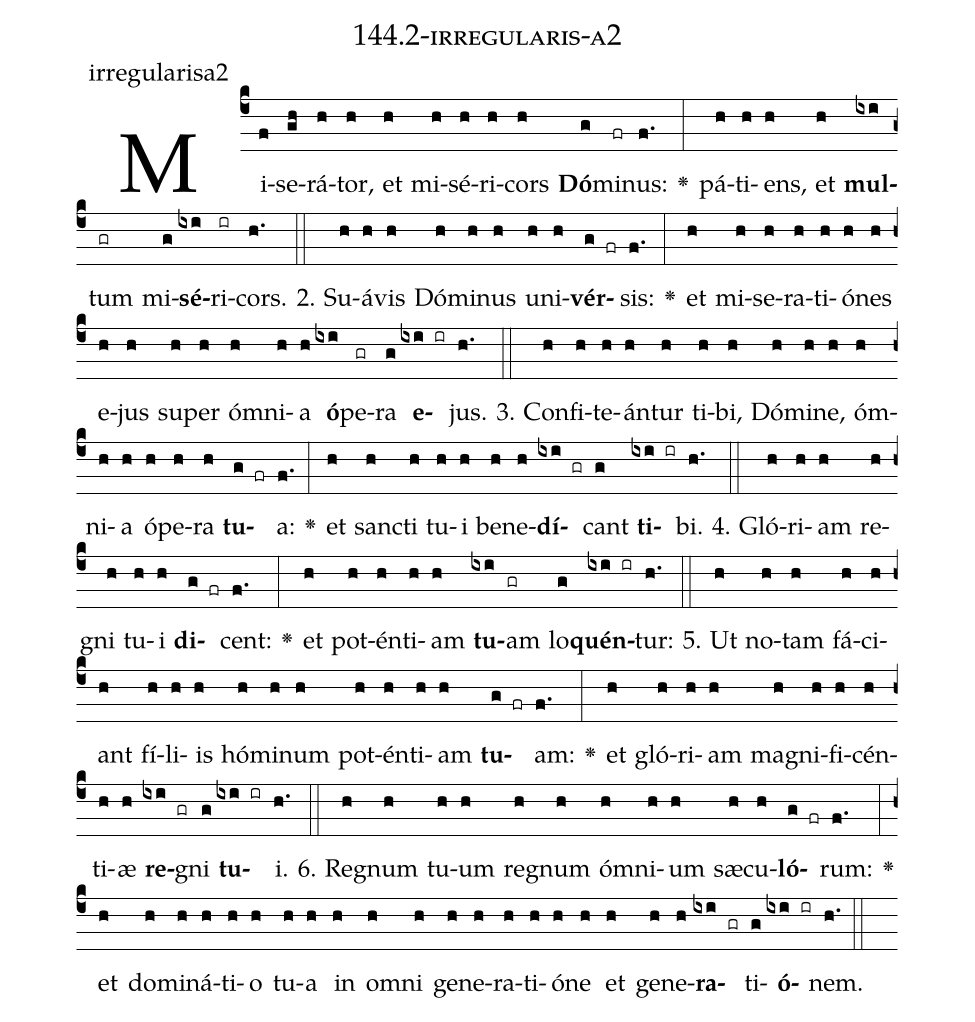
name: 144.2-irregularis-a2;
annotation: irregularisa2;
%%
(c4)Mi(f)se(gh)rá(h)tor,(h) et(h) mi(h)sé(h)ri(h)cors(h) <b>Dó</b>(g)mi(fr)nus:(f.) <v>\greheightstar</v>(:) pá(h)ti(h)ens,(h) et(h) <b>mul</b>(ixi)tum(gr) mi(g)<b>sé</b>(ixi)ri(ir)cors.(h.) (::)
2. Su(h)á(h)vis(h) Dó(h)mi(h)nus(h) u(h)ni(h)<b>vér</b>(g fr)sis:(f.) <v>\greheightstar</v>(:) et(h) mi(h)se(h)ra(h)ti(h)ó(h)nes(h) e(h)jus(h) su(h)per(h) óm(h)ni(h)a(h) <b>ó</b>(ixi)pe(gr)ra(g) <b>e</b>(ixi ir)jus.(h.) (::)
3. Con(h)fi(h)te(h)án(h)tur(h) ti(h)bi,(h) Dó(h)mi(h)ne,(h) óm(h)ni(h)a(h) ó(h)pe(h)ra(h) <b>tu</b>(g fr)a:(f.) <v>\greheightstar</v>(:) et(h) sanc(h)ti(h) tu(h)i(h) be(h)ne(h)<b>dí</b>(ixi gr)cant(g) <b>ti</b>(ixi ir)bi.(h.) (::)
4. Gló(h)ri(h)am(h) re(h)gni(h) tu(h)i(h) <b>di</b>(g fr)cent:(f.) <v>\greheightstar</v>(:) et(h) pot(h)én(h)ti(h)am(h) <b>tu</b>(ixi)am(gr) lo(g)<b>quén</b>(ixi ir)tur:(h.) (::)
5. Ut(h) no(h)tam(h) fá(h)ci(h)ant(h) fí(h)li(h)is(h) hó(h)mi(h)num(h) pot(h)én(h)ti(h)am(h) <b>tu</b>(g fr)am:(f.) <v>\greheightstar</v>(:) et(h) gló(h)ri(h)am(h) ma(h)gni(h)fi(h)cén(h)ti(h)æ(h) <b>re</b>(ixi gr)gni(g) <b>tu</b>(ixi ir)i.(h.) (::)
6. Re(h)gnum(h) tu(h)um(h) re(h)gnum(h) óm(h)ni(h)um(h) sæ(h)cu(h)<b>ló</b>(g fr)rum:(f.) <v>\greheightstar</v>(:) et(h) do(h)mi(h)ná(h)ti(h)o(h) tu(h)a(h) in(h) om(h)ni(h) ge(h)ne(h)ra(h)ti(h)ó(h)ne(h) et(h) ge(h)ne(h)<b>ra</b>(ixi gr)ti(g)<b>ó</b>(ixi ir)nem.(h.) (::)
